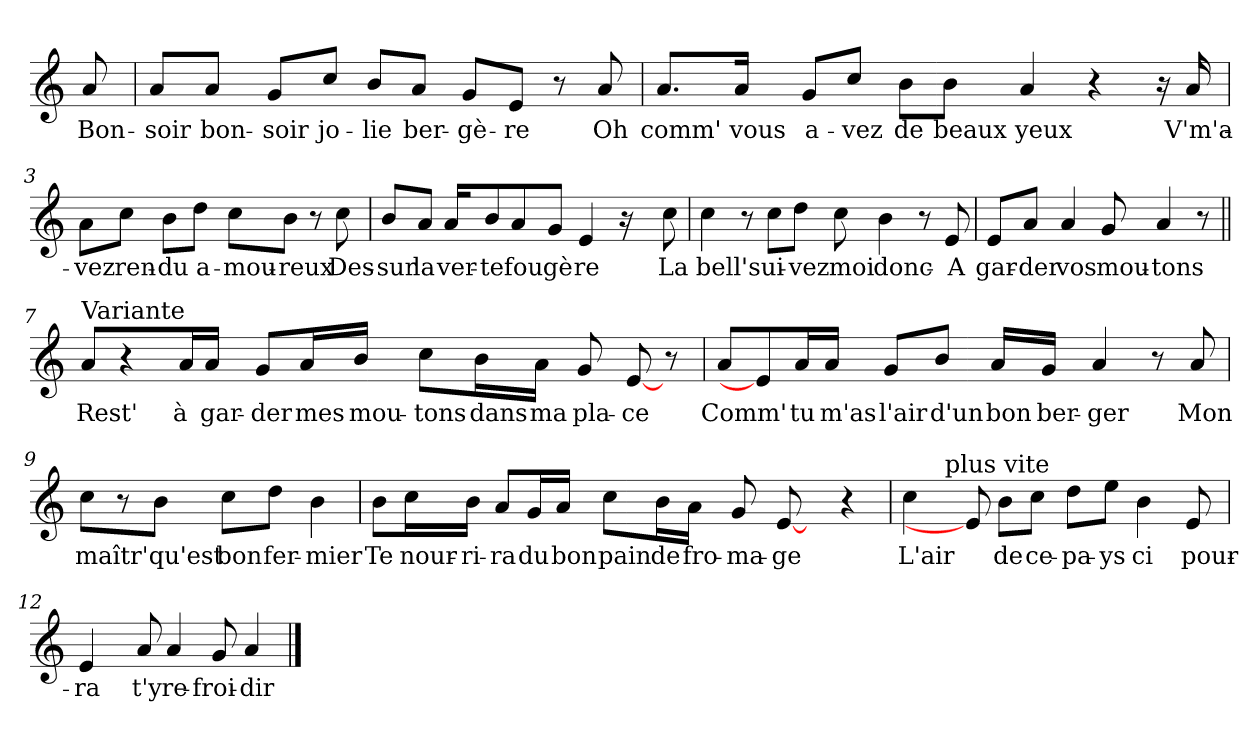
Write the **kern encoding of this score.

**kern	**text
*part1	*part1
*staff1	*staff1
*clefG2	*
*k[]	*
*C:	*
=	=
!	!LO:LY:b
8a/	Bon-
=1	=1
!	!LO:LY:b
8a/L	-soir
!	!LO:LY:b
8a/J	bon-
!	!LO:LY:b
8g/L	-soir
!	!LO:LY:b
8cc/J	jo-
!	!LO:LY:b
8b/L	-lie
!	!LO:LY:b
8a/J	ber-
!	!LO:LY:b
8g/L	-gè-
!	!LO:LY:b
8e/J	-re
8r	.
!	!LO:LY:b
8a/	Oh
=2	=2
!	!LO:LY:b
8.a/L	comm'
!	!LO:LY:b
16a/Jk	vous
!	!LO:LY:b
8g/L	a-
!	!LO:LY:b
8cc/J	-vez
!	!LO:LY:b
8b\L	de
!	!LO:LY:b
8b\J	beaux
!	!LO:LY:b
4a/	yeux
4r	.
16r	.
!	!LO:LY:b
16a/	V'm'a-
!!LO:LB:g=z
=3	=3
!	!LO:LY:b
8a\L	-vez
!	!LO:LY:b
8cc\J	ren-
!	!LO:LY:b
8b\L	-du
!	!LO:LY:b
8dd\J	a-
!	!LO:LY:b
8cc\L	-mou-
!	!LO:LY:b
8b\J	-reux
8r	.
!	!LO:LY:b
8cc\	Des-
=4	=4
!	!LO:LY:b
8b/L	-sur
!	!LO:LY:b
8a/J	la
!	!LO:LY:b
16a/KL	ver-
!	!LO:LY:b
8b/	-te
!	!LO:LY:b
8a/	fou
!	!LO:LY:b
8g/J	gè
!	!LO:LY:b
4e/	re
16r	.
8ryy	.
!	!LO:LY:b
8cc\	La
!!LO:LB:g=z
=5	=5
!	!LO:LY:b
4cc\	bell'
8r	.
!	!LO:LY:b
8cc\L	sui-
!	!LO:LY:b
8dd\J	-vez
!	!LO:LY:b
8cc\	moi
!	!LO:LY:b
4b\	donc-
8r	.
!	!LO:LY:b
8e/	-A
=6	=6
!	!LO:LY:b
8e/L	gar-
!	!LO:LY:b
8a/J	-der
!	!LO:LY:b
4a/	vos
!	!LO:LY:b
8g/	mou-
!	!LO:LY:b
4a/	-tons
8r	.
!!LO:LB:g=z
=7||	=7||
!LO:TX:a:t=Variante	!
!	!LO:LY:b
8a/L	Rest'
4r	.
!	!LO:LY:b
16a/L	à
!	!LO:LY:b
16a/JJ	gar-
!	!LO:LY:b
8g/L	-der
!	!LO:LY:b
16a/L	mes
!	!LO:LY:b
16b/JJ	mou-
!	!LO:LY:b
8cc\L	-tons
!	!LO:LY:b
16b\L	dans
!	!LO:LY:b
16a\JJ	ma
!	!LO:LY:b
8g/	pla-
!	!LO:LY:b
[8e/	-ce
8r	.
=8	=8
!	!LO:LY:b
8a/L	Comm'
8e/]	.
!	!LO:LY:b
16a/L	tu
!	!LO:LY:b
16a/JJ	m'as
!	!LO:LY:b
8g/L	l'air
!	!LO:LY:b
8b/J	d'un
!	!LO:LY:b
16a/LL	bon
!	!LO:LY:b
16g/JJ	ber-
!	!LO:LY:b
4a/	-ger
8r	.
!	!LO:LY:b
8a/	Mon
!!LO:LB:g=z
=9	=9
!	!LO:LY:b
8cc\L	maîtr'
8r	.
!	!LO:LY:b
8b\J	qu'est
!	!LO:LY:b
8cc\L	bon
!	!LO:LY:b
8dd\J	fer-
!	!LO:LY:b
4b\	-mier
=10	=10
!	!LO:LY:b
8b\L	Te
!	!LO:LY:b
16cc\L	nour-
!	!LO:LY:b
16b\JJ	-ri-
!	!LO:LY:b
8a/L	-ra
!	!LO:LY:b
16g/L	du
!	!LO:LY:b
16a/JJ	bon
!	!LO:LY:b
8cc\L	pain
!	!LO:LY:b
16b\L	de
!	!LO:LY:b
16a\JJ	fro-
!	!LO:LY:b
8g/	-ma-
!	!LO:LY:b
[8e/	-ge
8ryy	.
4r	.
!!LO:LB:g=z
=11	=11
!	!LO:LY:b
*^	*
4cc\	8.ryy	L'air
!	!LO:TX:a:t=plus vite	!
.	1ryy	.
8e/]	.	.
!	!	!LO:LY:b
8b\L	.	de
!	!	!LO:LY:b
8cc\J	.	ce-
!	!	!LO:LY:b
8dd\L	.	-pa-
!	!	!LO:LY:b
8ee\J	.	-ys
!	!	!LO:LY:b
4b\	.	ci
!	!	!LO:LY:b
8e/	.	pour-
.	16ryy	.
=12	=12	=12
!	!	!LO:LY:b
4e/	16ryy	-ra
.	2...ryy	.
!	!	!LO:LY:b
8a/	.	t'y
!	!	!LO:LY:b
4a/	.	re-
!	!	!LO:LY:b
8g/	.	-froi-
!	!	!LO:LY:b
4a/	.	-dir
*v	*v	*
==	==
*-	*-
